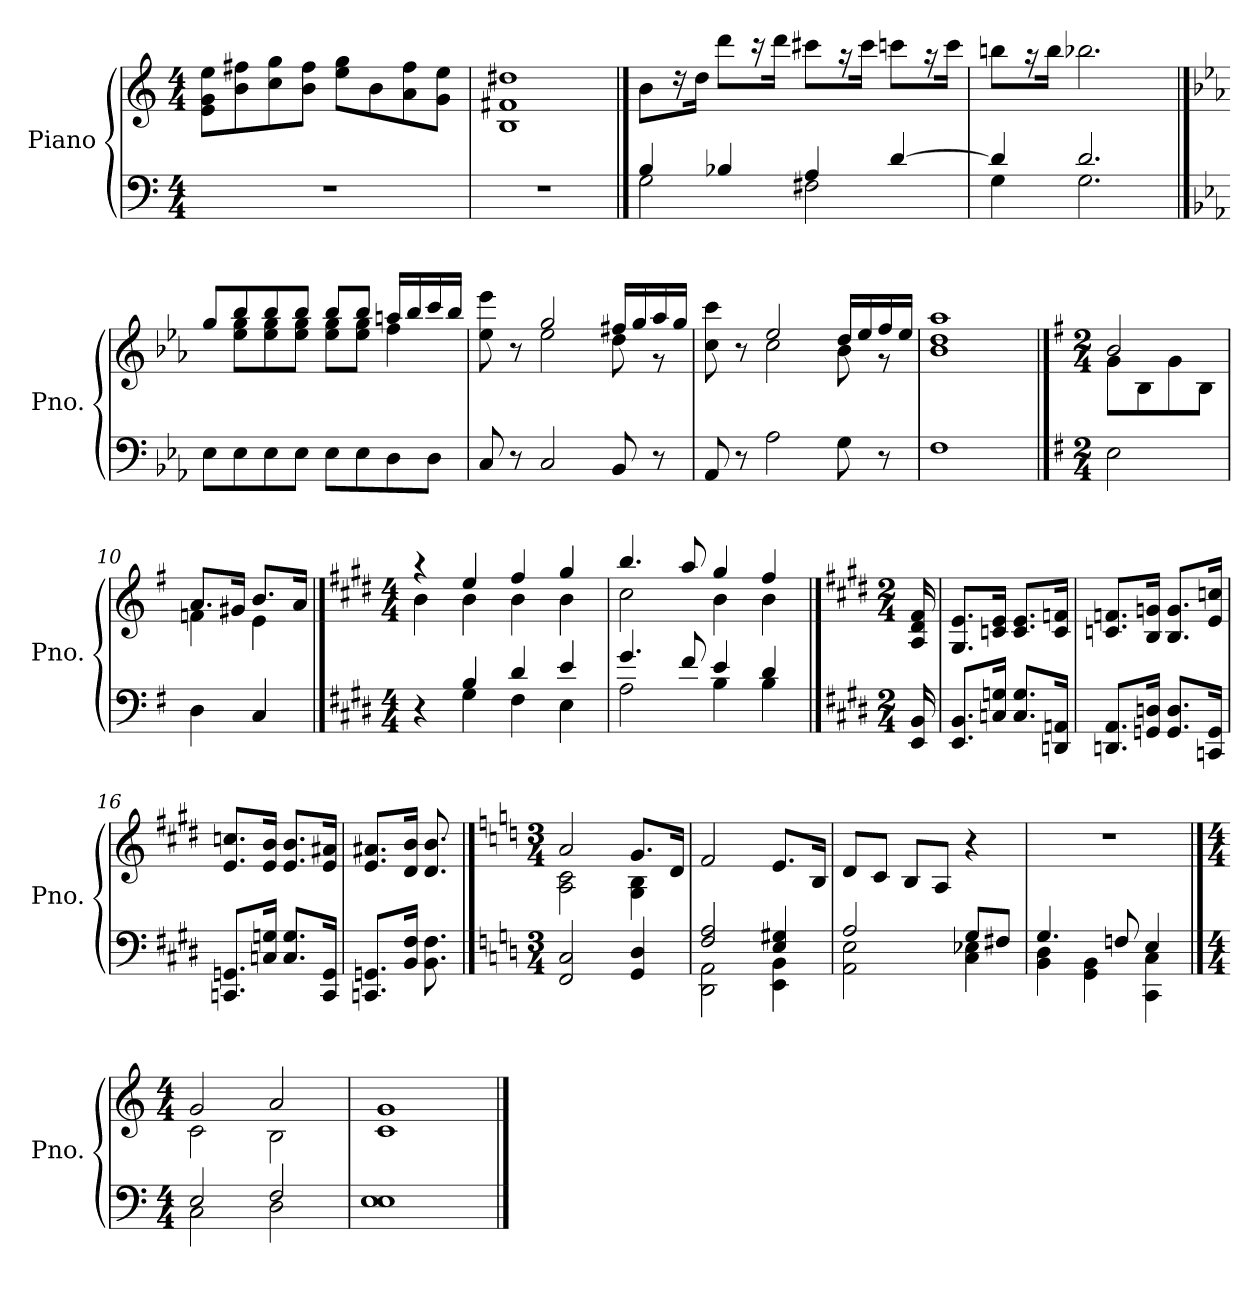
**kern	**kern
*part1	*part1
*staff2	*staff1
*I"Piano	*
*I'Pno.	*
*clefF4	*clefG2
*k[]	*k[]
*M4/4	*M4/4
=1	=1
1r	8e 8g 8eeL
.	8b 8ff#X
.	8cc 8gg
.	8b 8ff#J
.	8ee 8ggL
.	8b
.	8a 8ff#
.	8g 8eeJ
=2	=2
1r	1B 1f#X 1dd#X
==3	==3
*^	*
4B	2G	8bL
.	.	16r
.	.	16ddJk
4B-X	.	8dddL
.	.	16r
.	.	16dddJk
4A	2F#X	8ccc#XL
.	.	16r
.	.	16ccc#Jk
[4d	.	8cccnL
.	.	16r
.	.	16cccJk
=4	=4	=4
4d]	4G	8bbnL
.	.	16r
.	.	16bbJk
2.d	2.G	2.bb-X
*v	*v	*
==5	==5
*k[b-e-a-]	*k[b-e-a-]
*	*^
8E-L	8ggL	8ryy
8E-	8bb-	8ee- 8ggL
8E-	8bb-	8ee- 8gg
8E-J	8bb-J	8ee- 8ggJ
8E-L	8bb-L	8ee- 8ggL
8E-	8bb-J	8ee- 8ggJ
8D	16aanLL	4ff
.	16bb-	.
8DJ	16ccc	.
.	16bb-JJ	.
=6	=6	=6
8C	8ee- 8eee-	4ryy
8r	8r	.
2C	2gg	2ee-
8BB-	16ff#XLL	8dd
.	16gg	.
8r	16aa-	8r
.	16ggJJ	.
=7	=7	=7
8AA-	8cc 8ccc	4ryy
8r	8r	.
2A-	2ee-	2cc
8G	16ddLL	8b-
.	16ee-	.
8r	16ff	8r
.	16ee-JJ	.
*	*v	*v
=8	=8
1F	1b- 1dd 1aa-
==9	==9
*k[f#]	*k[f#]
*M2/4	*M2/4
*	*^
2E	2b	8gL
.	.	8B
.	.	8g
.	.	8BJ
=10	=10	=10
4D	8.aL	4fn
.	16g#XJk	.
4C	8.bL	4e
.	16aJk	.
==11	==11	==11
*k[f#c#g#d#]	*k[f#c#g#d#]	*
*M4/4	*M4/4	*
*^	*	*
4r	4ryy	4r	4b
4B	4G#	4ee	4b
4d#	4F#	4ff#	4b
4e	4E	4gg#	4b
=12	=12	=12	=12
4.g#	2A	4.bb	2cc#
8f#	.	8aa	.
4e	4B	4gg#	4b
4d#	4B	4ff#	4b
*v	*v	*	*
*	*v	*v
==13	==13
*k[f#c#g#d#]	*k[f#c#g#d#]
*M2/4	*M2/4
16EE 16BB	16A 16d# 16f#
=14	=14
8.EE 8.BBL	8.G# 8.eL
16Cn 16GnJk	16cn 16eJk
8.C 8.GL	8.c 8.eL
16DDn 16AAnJk	16c 16fnJk
=15	=15
8.DDn 8.AAL	8.cn 8.fnL
16GGn 16DnJk	16B 16gnJk
8.GG 8.DL	8.B 8.gL
16CCn 16GGJk	16e 16ccnJk
=16	=16
8.CCn 8.GGnL	8.e 8.ccnL
16Cn 16GnJk	16e 16bJk
8.C 8.GL	8.e 8.bL
16CC 16GGJk	16e 16a#XJk
=17	=17
8.CCn 8.GGnL	8.e 8.a#XL
16BB 16F#Jk	16d# 16bJk
8.BB 8.F#	8.d# 8.b
==18	==18
*k[]	*k[]
*M3/4	*M3/4
*	*^
2FF 2C	2a	2A 2c
4GG 4D	8.gL	4G 4B
.	16dJk	.
*	*v	*v
=19	=19
*^	*
2F 2A	2DD 2AA	2f
4E 4G#X	4EE 4BB	8.eL
.	.	16BJk
=20	=20	=20
2A	2AA 2E	8dL
.	.	8cJ
.	.	8BL
.	.	8AJ
8GL	4C 4E-X	4r
8F#XJ	.	.
=21	=21	=21
4.G	4BB 4D	2.r
.	4GG 4BB	.
8Fn	.	.
4E	4CC 4C	.
==22	==22	==22
*M4/4	*	*M4/4
*	*	*^
2E	2C	2g	2c
2F	2D	2a	2B
*v	*v	*	*
*	*v	*v
=23	=23
1E 1E	1c 1g
==	==
*-	*-
